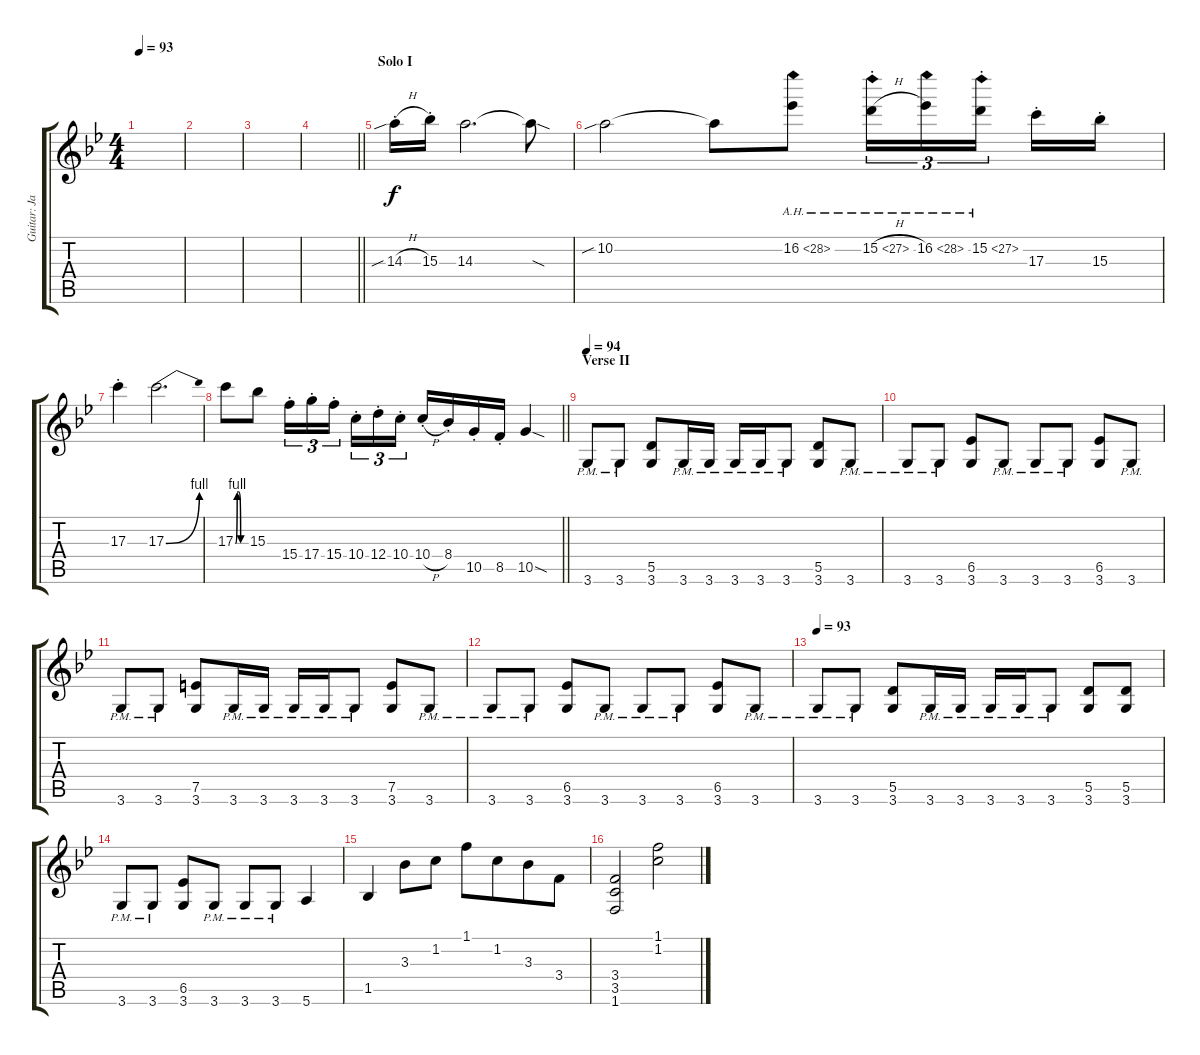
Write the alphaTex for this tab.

\track ("Guitar: Jan" "Guitar: Ja") {instrument overdrivenguitar}
\staff {score tabs}
\tuning (E4 B3 G3 D3 A2 E2) {hide}
\ts (4 4)
\tempo 93
\clef g2
\ks bb
|
|
|
\barLineRight lightlight
|
\section ("" "Solo I")
14.3{sib h st}.16 15.3{st}.16 14.3.2{d} 14.3{sod t}.8 |
10.2{sib}.2 10.2{t}.8 16.2{ah 12}.8 15.2{ah 12 h st}.16{tu (3 2)} 16.2{ah 12}.16{tu (3 2)} 15.2{ah 12 st}.16{tu (3 2) beam splitsecondary} 17.3{st}.16 15.3{st}.16 |
17.3{st}.4 17.3{be (bend 0 0 60 4)}.2{d} |
\barLineRight lightlight
17.3{be (custom 0 0 10 4 20 4 30 0 60 0)}.8 15.3.8 15.4{st}.16{tu (3 2)} 17.4{st}.16{tu (3 2)} 15.4{st}.16{tu (3 2) beam splitsecondary} 10.4{st}.16{tu (3 2)} 12.4{st}.16{tu (3 2)} 10.4{st}.16{tu (3 2)} 10.4{h st}.16 8.4{st}.16 10.5{st}.16 8.5{st}.16 10.5{sod}.4 |
\section ("" "Verse II")
\tempo 94
3.6{pm}.8 3.6{pm}.8 (5.5 3.6).8 3.6{pm}.16 3.6{pm}.16 3.6{pm}.16 3.6{pm}.16 3.6{pm}.8 (5.5 3.6).8 3.6{pm}.8 |
3.6{pm}.8 3.6{pm}.8 (6.5 3.6).8 3.6{pm}.8 3.6{pm}.8 3.6{pm}.8 (6.5 3.6).8 3.6{pm}.8 |
3.6{pm}.8 3.6{pm}.8 (7.5 3.6).8 3.6{pm}.16 3.6{pm}.16 3.6{pm}.16 3.6{pm}.16 3.6{pm}.8 (7.5 3.6).8 3.6{pm}.8 |
3.6{pm}.8 3.6{pm}.8 (6.5 3.6).8 3.6{pm}.8 3.6{pm}.8 3.6{pm}.8 (6.5 3.6).8 3.6{pm}.8 |
\tempo 93
3.6{pm}.8 3.6{pm}.8 (5.5 3.6).8 3.6{pm}.16 3.6{pm}.16 3.6{pm}.16 3.6{pm}.16 3.6{pm}.8 (5.5 3.6).8 (5.5 3.6).8 |
3.6{pm}.8 3.6{pm}.8 (6.5 3.6).8 3.6{pm}.8 3.6{pm}.8 3.6{pm}.8 5.6.4 |
1.5.4 3.3.8 1.2.8{beam split} 1.1.8 1.2.8{beam merge} 3.3.8 3.4.8 |
(3.4 3.5 1.6).2 (1.1 1.2).2
